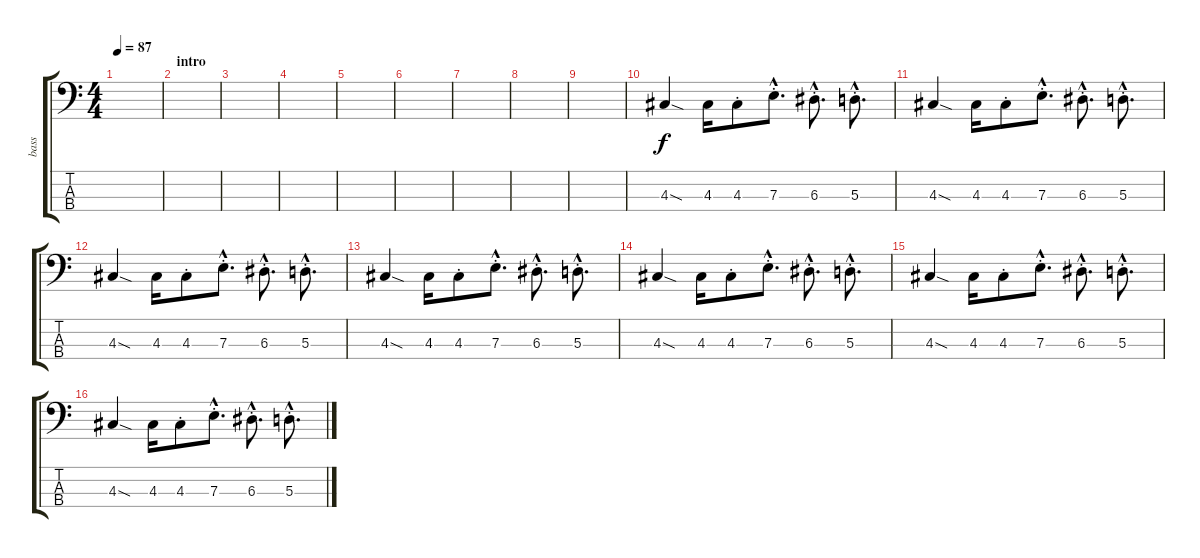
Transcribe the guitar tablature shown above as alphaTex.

\track ("bass" "bass") {instrument electricbassfinger}
\staff {score tabs}
\tuning (G2 D2 A1 E1) {hide}
\ts (4 4)
\tempo 87
\clef f4
\ks c
|
\section ("" "intro")
|
|
|
|
|
|
|
|
4.3{sod}.4 4.3.16 4.3{st}.8 7.3{hac st}.8{d} 6.3{hac st}.8{d} 5.3{hac st}.8{d} |
4.3{sod}.4 4.3.16 4.3{st}.8 7.3{hac st}.8{d} 6.3{hac st}.8{d} 5.3{hac st}.8{d} |
4.3{sod}.4 4.3.16 4.3{st}.8 7.3{hac st}.8{d} 6.3{hac st}.8{d} 5.3{hac st}.8{d} |
4.3{sod}.4 4.3.16 4.3{st}.8 7.3{hac st}.8{d} 6.3{hac st}.8{d} 5.3{hac st}.8{d} |
4.3{sod}.4 4.3.16 4.3{st}.8 7.3{hac st}.8{d} 6.3{hac st}.8{d} 5.3{hac st}.8{d} |
4.3{sod}.4 4.3.16 4.3{st}.8 7.3{hac st}.8{d} 6.3{hac st}.8{d} 5.3{hac st}.8{d} |
4.3{sod}.4 4.3.16 4.3{st}.8 7.3{hac st}.8{d} 6.3{hac st}.8{d} 5.3{hac st}.8{d}
